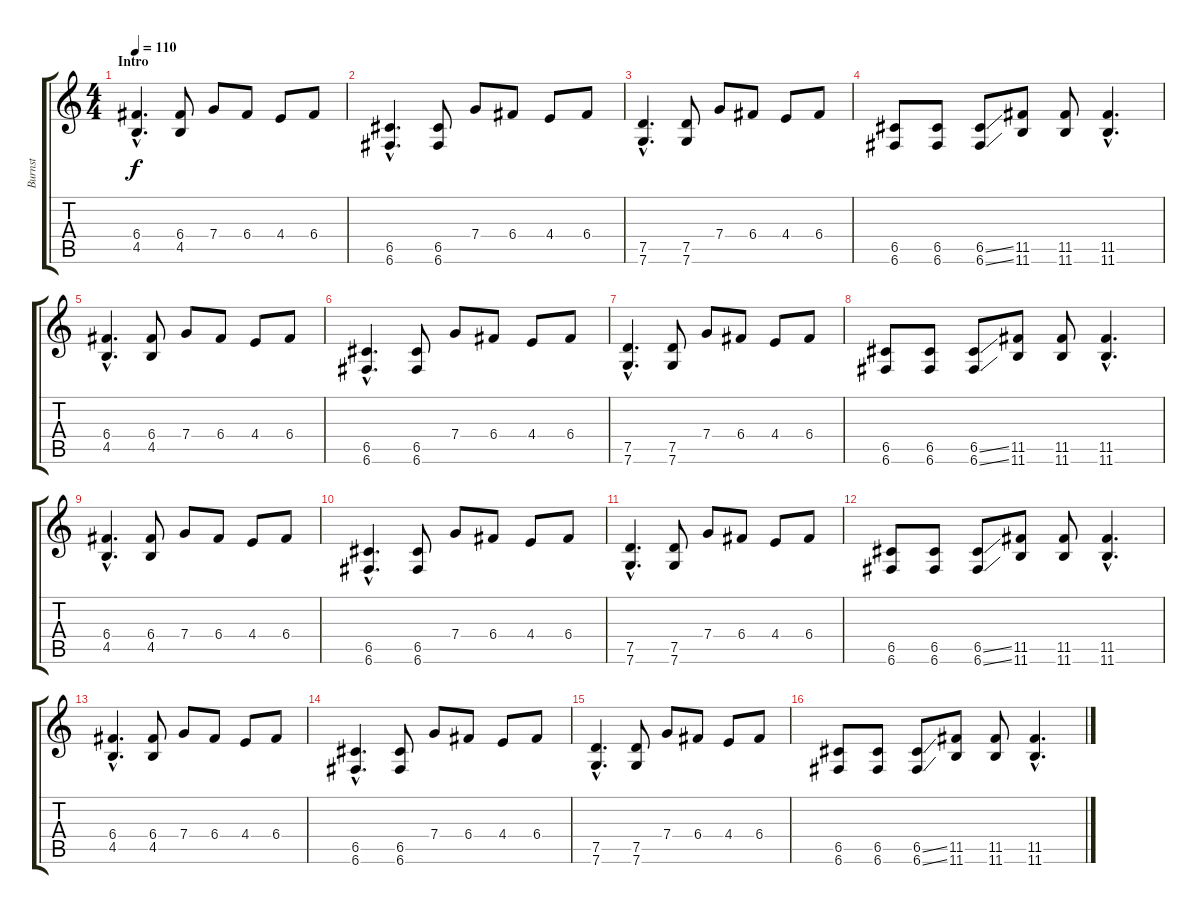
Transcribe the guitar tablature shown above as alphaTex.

\track ("Burnst" "Burnst") {instrument distortionguitar}
\staff {score tabs}
\tuning (D4 A3 F3 C3 G2 C2) {hide}
\ts (4 4)
\section ("" "Intro")
\tempo 110
\clef g2
\ks c
(6.4{hac} 4.5{hac}).4{d dy f instrument distortionguitar} (6.4 4.5).8 7.4.8 6.4.8 4.4.8 6.4.8 |
(6.5{hac} 6.6{hac}).4{d} (6.5 6.6).8 7.4.8 6.4.8 4.4.8 6.4.8 |
(7.5{hac} 7.6{hac}).4{d} (7.5 7.6).8 7.4.8 6.4.8 4.4.8 6.4.8 |
(6.5 6.6).8 (6.5 6.6).8 (6.5{ss} 6.6{ss}).8 (11.5 11.6).8 (11.5 11.6).8 (11.5{hac} 11.6{hac}).4{d} |
(6.4{hac} 4.5{hac}).4{d} (6.4 4.5).8 7.4.8 6.4.8 4.4.8 6.4.8 |
(6.5{hac} 6.6{hac}).4{d} (6.5 6.6).8 7.4.8 6.4.8 4.4.8 6.4.8 |
(7.5{hac} 7.6{hac}).4{d} (7.5 7.6).8 7.4.8 6.4.8 4.4.8 6.4.8 |
(6.5 6.6).8 (6.5 6.6).8 (6.5{ss} 6.6{ss}).8 (11.5 11.6).8 (11.5 11.6).8 (11.5{hac} 11.6{hac}).4{d} |
(6.4{hac} 4.5{hac}).4{d} (6.4 4.5).8 7.4.8 6.4.8 4.4.8 6.4.8 |
(6.5{hac} 6.6{hac}).4{d} (6.5 6.6).8 7.4.8 6.4.8 4.4.8 6.4.8 |
(7.5{hac} 7.6{hac}).4{d} (7.5 7.6).8 7.4.8 6.4.8 4.4.8 6.4.8 |
(6.5 6.6).8 (6.5 6.6).8 (6.5{ss} 6.6{ss}).8 (11.5 11.6).8 (11.5 11.6).8 (11.5{hac} 11.6{hac}).4{d} |
(6.4{hac} 4.5{hac}).4{d} (6.4 4.5).8 7.4.8 6.4.8 4.4.8 6.4.8 |
(6.5{hac} 6.6{hac}).4{d} (6.5 6.6).8 7.4.8 6.4.8 4.4.8 6.4.8 |
(7.5{hac} 7.6{hac}).4{d} (7.5 7.6).8 7.4.8 6.4.8 4.4.8 6.4.8 |
(6.5 6.6).8 (6.5 6.6).8 (6.5{ss} 6.6{ss}).8 (11.5 11.6).8 (11.5 11.6).8 (11.5{hac} 11.6{hac}).4{d}
